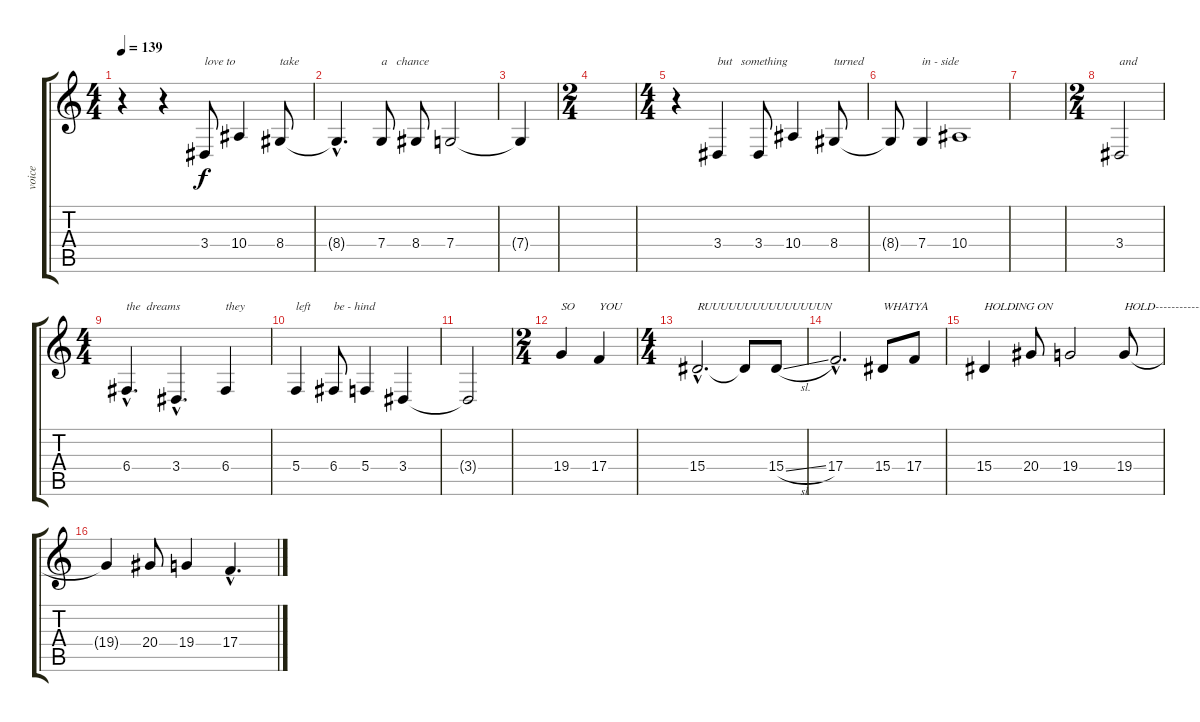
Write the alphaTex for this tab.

\track ("voice" "voice") {instrument accordion}
\staff {score tabs}
\tuning (D4 A3 F3 C3 G2 D2) {hide}
\ts (4 4)
\tempo 139
\clef g2
\ks c
r.4{dy f} r.4 3.4.8{txt "love to"} 10.4.4 8.4.8{txt "take"} |
8.4{hac t}.4{d} 7.4.8{txt "a   chance"} 8.4.8 7.4.2 |
7.4{t}.4 |
\ts (2 4)
|
\ts (4 4)
r.4 3.4.4{txt "but   something"} 3.4.8 10.4.4 8.4.8{txt "turned"} |
8.4{t}.8 7.4.4{txt "in - side"} 10.4.1 |
|
\ts (2 4)
3.4.2{txt "and"} |
\ts (4 4)
6.4{hac}.4{d txt "the  dreams"} 3.4{hac}.4{d} 6.4.4{txt "they"} |
5.4.4{txt "left"} 6.4.8{txt "be - hind"} 5.4.4 3.4.4 |
3.4{t}.2 |
\ts (2 4)
19.4.4{txt "SO"} 17.4.4{txt "YOU"} |
\ts (4 4)
15.4{hac}.2{d txt "RUUUUUUUUUUUUUUUN"} 15.4{t}.8 15.4{sl}.8 |
17.4{hac}.2{d} 15.4.8{txt "WHATYA"} 17.4.8 |
15.4.4{txt "HOLDING ON"} 20.4.8 19.4.2 19.4.8{txt "HOLD------------ING ON TO"} |
19.4{t}.4 20.4.8 19.4.4 17.4{hac}.4{d}
